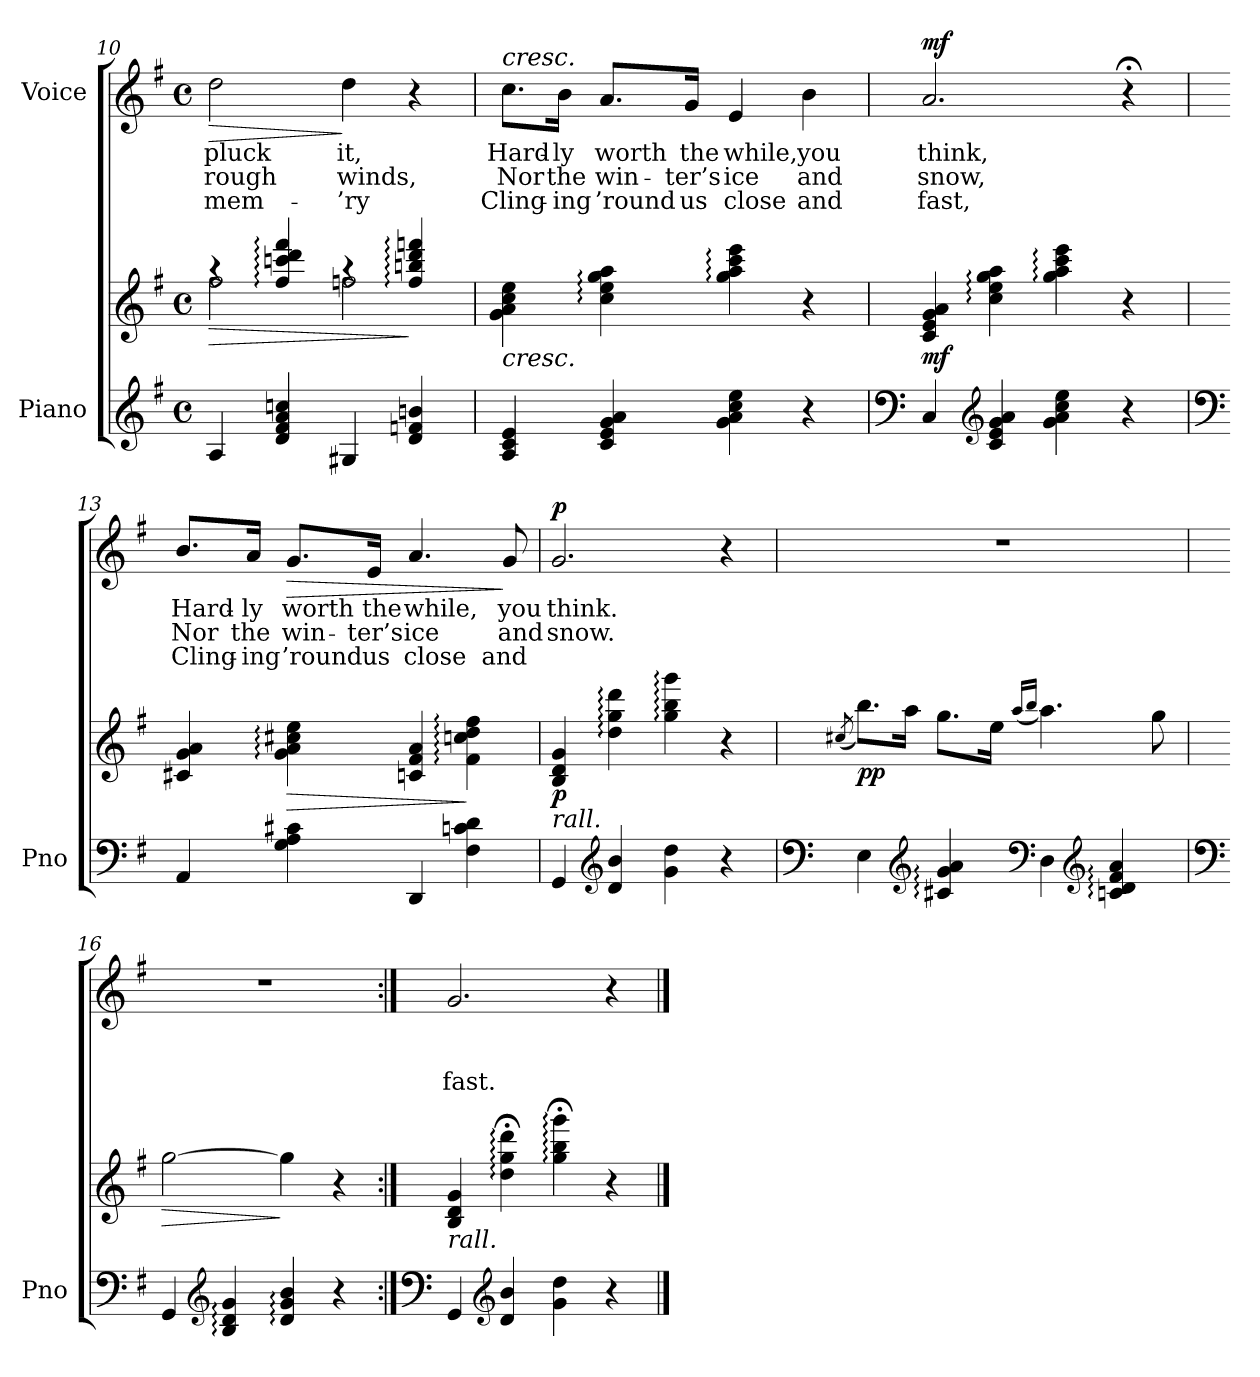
**kern	**kern	**dynam	**kern	**text	**text	**text	**dynam
*part2	*part2	*part2	*part1	*part1	*part1	*part1	*part1
*staff3	*staff2	*staff2/3	*staff1	*staff1	*staff1	*staff1	*staff1
*I"Piano	*	*	*I"Voice	*	*	*	*
*I'Pno	*	*	*	*	*	*	*
!!LO:PB:g=z
*clefG2	*clefG2	*	*clefG2	*	*	*	*
*k[f#]	*k[f#]	*	*k[f#]	*	*	*	*
*M4/4	*M4/4	*	*M4/4	*	*	*	*
*met(c)	*met(c)	*	*met(c)	*	*	*	*
=10	=10	=10	=10	=10	=10	=10	=10
!	!	!LO:HP:b	!	!LO:LY:b	!LO:LY:b	!LO:LY:b	!LO:HP:b
*	*^	*	*	*	*	*	*
4A/	4raa	2ff#\	>	2dd\	pluck	rough	mem-	>
4d/ 4f#/ 4a/ 4ccn/	4ff#/: 4cccn/: 4ddd/: 4fff#/:	.	.	.	.	.	.	.
!	!	!	!	!	!LO:LY:b	!LO:LY:b	!LO:LY:b	!
4G#X/	4raa	2ffn\	.	4dd\	it,	winds,	-’ry	]
4d/ 4fn/ 4bn/	4ff/: 4bbn/: 4ddd/: 4fffn/:	.	]	4r	.	.	.	.
*	*v	*v	*	*	*	*	*	*
=11	=11	=11	=11	=11	=11	=11	=11
!	!	!	!LO:TX:a:i:t=cresc.	!	!	!	!
!	!LO:TX:b:i:t=cresc.	!	!	!	!	!	!
!	!	!	!	!LO:LY:b	!LO:LY:b	!LO:LY:b	!
4A/ 4c/ 4e/	4g\ 4a\ 4cc\ 4ee\	.	8.cc\L	Hard-	Nor	Cling-	.
!	!	!	!	!LO:LY:b	!LO:LY:b	!LO:LY:b	!
.	.	.	16b\Jk	-ly	the	-ing	.
!	!	!	!	!LO:LY:b	!LO:LY:b	!LO:LY:b	!
4c/ 4e/ 4g/ 4a/	4cc\: 4ee\: 4gg\: 4aa\:	.	8.a/L	worth	win-	’round	.
!	!	!	!	!LO:LY:b	!LO:LY:b	!LO:LY:b	!
.	.	.	16g/Jk	the	-ter’s	us	.
!	!	!	!	!LO:LY:b	!LO:LY:b	!LO:LY:b	!
4g\ 4a\ 4cc\ 4ee\	4gg\: 4aa\: 4ccc\: 4eee\:	.	4e/	while,	ice	close	.
!	!	!	!	!LO:LY:b	!LO:LY:b	!LO:LY:b	!
4r	4r	.	4b\	you	and	and	.
!!LO:LB:g=z
=12	=12	=12	=12	=12	=12	=12	=12
*clefF4	*	*	*	*	*	*	*
!	!	!LO:DY:b	!	!LO:LY:b	!LO:LY:b	!LO:LY:b	!LO:DY:a
4C/	4c/ 4e/ 4g/ 4a/	mf	2.a/	think,	snow,	fast,	mf
*clefG2	*	*	*	*	*	*	*
4c/ 4e/ 4g/ 4a/	4cc\: 4ee\: 4gg\: 4aa\:	.	.	.	.	.	.
4g\ 4a\ 4cc\ 4ee\	4gg\: 4aa\: 4ccc\: 4eee\:	.	.	.	.	.	.
4r	4r	.	4r;<	.	.	.	.
=13	=13	=13	=13	=13	=13	=13	=13
*clefF4	*	*	*	*	*	*	*
!	!	!	!	!LO:LY:b	!LO:LY:b	!LO:LY:b	!
4AA/	4c#X/ 4g/ 4a/	.	8.b/L	Hard-	Nor	Cling-	.
!	!	!	!	!LO:LY:b	!LO:LY:b	!LO:LY:b	!
.	.	.	16a/Jk	-ly	the	-ing	.
!	!	!LO:HP:b	!	!LO:LY:b	!LO:LY:b	!LO:LY:b	!LO:HP:b
4G\ 4A\ 4c#X\	4g\: 4a\: 4cc#X\: 4ee\:	>	8.g/L	worth	win-	’round	>
!	!	!	!	!LO:LY:b	!LO:LY:b	!LO:LY:b	!
.	.	.	16e/Jk	the	-ter’s	us	.
!	!	!	!	!LO:LY:b	!LO:LY:b	!LO:LY:b	!
4DD/	4cn/ 4f#/ 4a/	.	4.a/	while,	ice	close	.
4F#\ 4cn\ 4d\	4f#\: 4ccn\: 4dd\: 4ff#\:	]	.	.	.	.	.
!	!	!	!	!LO:LY:b	!LO:LY:b	!LO:LY:b	!
.	.	.	8g/	you	and	and	]
=14	=14	=14	=14	=14	=14	=14	=14
*	*	*	*MM110	*	*	*	*
!	!LO:TX:b:i:t=rall.	!	!	!	!	!	!
!	!	!LO:DY:b	!	!LO:LY:b	!LO:LY:b	!	!LO:DY:a
4GG/	4B/ 4d/ 4g/	p	2.g/	think.	snow.	.	p
*clefG2	*	*	*	*	*	*	*
4d/ 4b/	4dd\: 4gg\: 4ddd\:	.	.	.	.	.	.
4g\ 4dd\	4gg\: 4bb\: 4ggg\:	.	.	.	.	.	.
4r	4r	.	4r	.	.	.	.
!!LO:LB:g=z
=15	=15	=15	=15	=15	=15	=15	=15
*clefF4	*	*	*	*	*	*	*
*	*	*	*MM110	*	*	*	*
.	(<8qcc#X/	.	.	.	.	.	.
!	!	!LO:DY:b	!	!	!	!	!
4E\	8.bb\L)	pp	1r	.	.	.	.
.	16aa\Jk	.	.	.	.	.	.
*clefG2	*	*	*	*	*	*	*
4c#X/: 4g/: 4a/:	8.gg\L	.	.	.	.	.	.
.	16ee\Jk	.	.	.	.	.	.
*clefF4	*	*	*	*	*	*	*
.	(<16qaa/LL	.	.	.	.	.	.
.	16qbb/JJ	.	.	.	.	.	.
4D\	4.aa\)	.	.	.	.	.	.
*clefG2	*	*	*	*	*	*	*
4cn/: 4d/: 4f#/: 4a/:	.	.	.	.	.	.	.
.	8gg\	.	.	.	.	.	.
=16	=16	=16	=16	=16	=16	=16	=16
*clefF4	*	*	*	*	*	*	*
!	!	!LO:HP:b	!	!	!	!	!
4GG/	[2gg\	>	1r	.	.	.	.
*clefG2	*	*	*	*	*	*	*
4B/: 4d/: 4g/:	.	.	.	.	.	.	.
4d/: 4g/: 4b/:	4gg\]	]	.	.	.	.	.
4r	4r	.	.	.	.	.	.
=17:|!	=17:|!	=17:|!	=17:|!	=17:|!	=17:|!	=17:|!	=17:|!
*clefF4	*	*	*	*	*	*	*
*	*	*	*MM106	*	*	*	*
!	!LO:TX:b:i:t=rall.	!	!	!	!	!	!
!	!	!	!	!	!	!LO:LY:b	!
4GG/	4B/ 4d/ 4g/	.	2.g/	.	.	fast.	.
*clefG2	*	*	*	*	*	*	*
4d/ 4b/	4dd\;<: 4gg\;<: 4ddd\;<:	.	.	.	.	.	.
4g\ 4dd\	4gg\;<: 4bb\;<: 4ggg\;<:	.	.	.	.	.	.
4r	4r	.	4r	.	.	.	.
==	==	==	==	==	==	==	==
*-	*-	*-	*-	*-	*-	*-	*-
